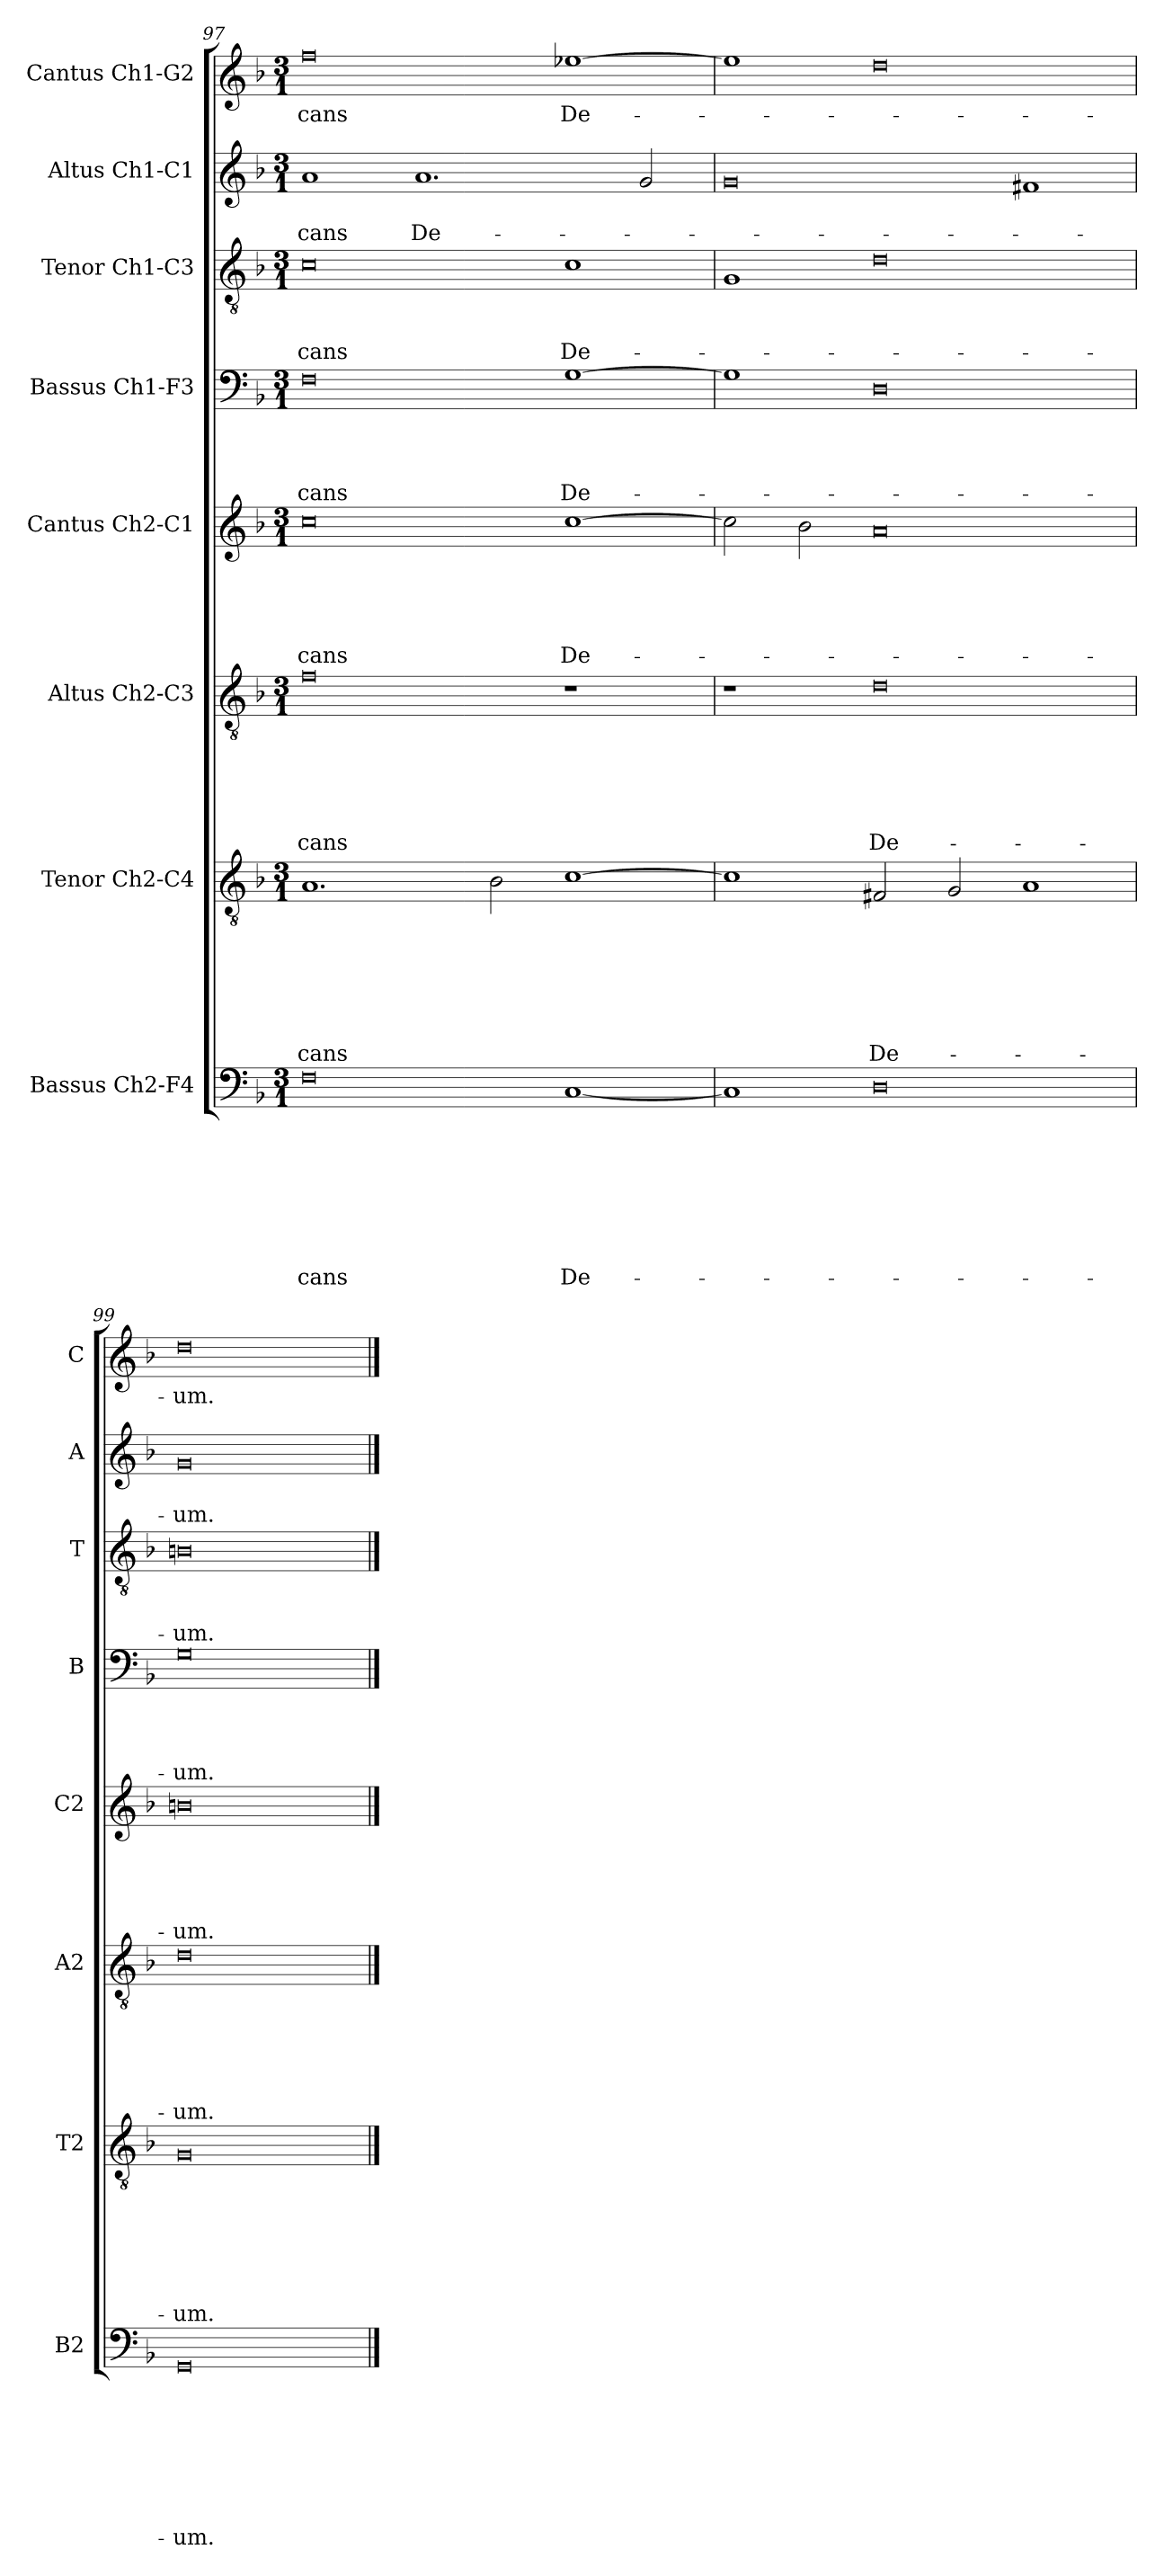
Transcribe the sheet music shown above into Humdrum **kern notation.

**kern	**text	**text	**text	**text	**text	**text	**text	**text	**kern	**text	**text	**text	**text	**text	**text	**text	**kern	**text	**text	**text	**text	**text	**text	**kern	**text	**text	**text	**text	**text	**kern	**text	**text	**text	**text	**kern	**text	**text	**text	**kern	**text	**text	**kern	**text
*part8	*part8	*part8	*part8	*part8	*part8	*part8	*part8	*part8	*part7	*part7	*part7	*part7	*part7	*part7	*part7	*part7	*part6	*part6	*part6	*part6	*part6	*part6	*part6	*part5	*part5	*part5	*part5	*part5	*part5	*part4	*part4	*part4	*part4	*part4	*part3	*part3	*part3	*part3	*part2	*part2	*part2	*part1	*part1
*staff8	*staff8	*staff8	*staff8	*staff8	*staff8	*staff8	*staff8	*staff8	*staff7	*staff7	*staff7	*staff7	*staff7	*staff7	*staff7	*staff7	*staff6	*staff6	*staff6	*staff6	*staff6	*staff6	*staff6	*staff5	*staff5	*staff5	*staff5	*staff5	*staff5	*staff4	*staff4	*staff4	*staff4	*staff4	*staff3	*staff3	*staff3	*staff3	*staff2	*staff2	*staff2	*staff1	*staff1
*I"Bassus Ch2-F4	*	*	*	*	*	*	*	*	*I"Tenor Ch2-C4	*	*	*	*	*	*	*	*I"Altus Ch2-C3	*	*	*	*	*	*	*I"Cantus Ch2-C1	*	*	*	*	*	*I"Bassus Ch1-F3	*	*	*	*	*I"Tenor Ch1-C3	*	*	*	*I"Altus Ch1-C1	*	*	*I"Cantus Ch1-G2	*
*I'B2	*	*	*	*	*	*	*	*	*I'T2	*	*	*	*	*	*	*	*I'A2	*	*	*	*	*	*	*I'C2	*	*	*	*	*	*I'B	*	*	*	*	*I'T	*	*	*	*I'A	*	*	*I'C	*
*clefF4	*	*	*	*	*	*	*	*	*clefGv2	*	*	*	*	*	*	*	*clefGv2	*	*	*	*	*	*	*clefG2	*	*	*	*	*	*clefF4	*	*	*	*	*clefGv2	*	*	*	*clefG2	*	*	*clefG2	*
*k[b-]	*	*	*	*	*	*	*	*	*k[b-]	*	*	*	*	*	*	*	*k[b-]	*	*	*	*	*	*	*k[b-]	*	*	*	*	*	*k[b-]	*	*	*	*	*k[b-]	*	*	*	*k[b-]	*	*	*k[b-]	*
*F:	*	*	*	*	*	*	*	*	*F:	*	*	*	*	*	*	*	*F:	*	*	*	*	*	*	*F:	*	*	*	*	*	*F:	*	*	*	*	*F:	*	*	*	*F:	*	*	*F:	*
*M3/1	*	*	*	*	*	*	*	*	*M3/1	*	*	*	*	*	*	*	*M3/1	*	*	*	*	*	*	*M3/1	*	*	*	*	*	*M3/1	*	*	*	*	*M3/1	*	*	*	*M3/1	*	*	*M3/1	*
=97	=97	=97	=97	=97	=97	=97	=97	=97	=97	=97	=97	=97	=97	=97	=97	=97	=97	=97	=97	=97	=97	=97	=97	=97	=97	=97	=97	=97	=97	=97	=97	=97	=97	=97	=97	=97	=97	=97	=97	=97	=97	=97	=97
!	!	!	!	!	!	!	!	!LO:LY:b	!	!	!	!	!	!	!	!LO:LY:b	!	!	!	!	!	!	!LO:LY:b	!	!	!	!	!	!LO:LY:b	!	!	!	!	!LO:LY:b	!	!	!	!LO:LY:b	!	!	!LO:LY:b	!	!LO:LY:b
0F	.	.	.	.	.	.	.	-cans	1.A	.	.	.	.	.	.	-cans	0f	.	.	.	.	.	-cans	0cc	.	.	.	.	-cans	0F	.	.	.	-cans	0c	.	.	-cans	1a	.	-cans	0ff	-cans
!	!	!	!	!	!	!	!	!	!	!	!	!	!	!	!	!	!	!	!	!	!	!	!	!	!	!	!	!	!	!	!	!	!	!	!	!	!	!	!	!	!LO:LY:b	!	!
.	.	.	.	.	.	.	.	.	.	.	.	.	.	.	.	.	.	.	.	.	.	.	.	.	.	.	.	.	.	.	.	.	.	.	.	.	.	.	1.a	.	De-	.	.
.	.	.	.	.	.	.	.	.	2B-\	.	.	.	.	.	.	.	.	.	.	.	.	.	.	.	.	.	.	.	.	.	.	.	.	.	.	.	.	.	.	.	.	.	.
!	!	!	!	!	!	!	!	!LO:LY:b	!	!	!	!	!	!	!	!	!	!	!	!	!	!	!	!	!	!	!	!	!LO:LY:b	!	!	!	!	!LO:LY:b	!	!	!	!LO:LY:b	!	!	!	!	!LO:LY:b
[1C	.	.	.	.	.	.	.	De-	[1c	.	.	.	.	.	.	.	1r	.	.	.	.	.	.	[1cc	.	.	.	.	De-	[1G	.	.	.	De-	1c	.	.	De-	.	.	.	[1ee-X	De-
.	.	.	.	.	.	.	.	.	.	.	.	.	.	.	.	.	.	.	.	.	.	.	.	.	.	.	.	.	.	.	.	.	.	.	.	.	.	.	2g/	.	.	.	.
=98	=98	=98	=98	=98	=98	=98	=98	=98	=98	=98	=98	=98	=98	=98	=98	=98	=98	=98	=98	=98	=98	=98	=98	=98	=98	=98	=98	=98	=98	=98	=98	=98	=98	=98	=98	=98	=98	=98	=98	=98	=98	=98	=98
1C]	.	.	.	.	.	.	.	.	1c]	.	.	.	.	.	.	.	1r	.	.	.	.	.	.	2cc\]	.	.	.	.	.	1G]	.	.	.	.	1G	.	.	.	0g	.	.	1ee-]	.
.	.	.	.	.	.	.	.	.	.	.	.	.	.	.	.	.	.	.	.	.	.	.	.	2b-\	.	.	.	.	.	.	.	.	.	.	.	.	.	.	.	.	.	.	.
!	!	!	!	!	!	!	!	!	!	!	!	!	!	!	!	!LO:LY:b	!	!	!	!	!	!	!LO:LY:b	!	!	!	!	!	!	!	!	!	!	!	!	!	!	!	!	!	!	!	!
0D	.	.	.	.	.	.	.	.	2F#X/	.	.	.	.	.	.	De-	0d	.	.	.	.	.	De-	0a	.	.	.	.	.	0D	.	.	.	.	0d	.	.	.	.	.	.	0dd	.
.	.	.	.	.	.	.	.	.	2G/	.	.	.	.	.	.	.	.	.	.	.	.	.	.	.	.	.	.	.	.	.	.	.	.	.	.	.	.	.	.	.	.	.	.
.	.	.	.	.	.	.	.	.	1A	.	.	.	.	.	.	.	.	.	.	.	.	.	.	.	.	.	.	.	.	.	.	.	.	.	.	.	.	.	1f#X	.	.	.	.
=99	=99	=99	=99	=99	=99	=99	=99	=99	=99	=99	=99	=99	=99	=99	=99	=99	=99	=99	=99	=99	=99	=99	=99	=99	=99	=99	=99	=99	=99	=99	=99	=99	=99	=99	=99	=99	=99	=99	=99	=99	=99	=99	=99
!	!	!	!	!	!	!	!	!LO:LY:b	!	!	!	!	!	!	!	!LO:LY:b	!	!	!	!	!	!	!LO:LY:b	!	!	!	!	!	!LO:LY:b	!	!	!	!	!LO:LY:b	!	!	!	!LO:LY:b	!	!	!LO:LY:b	!	!LO:LY:b
0GG	.	.	.	.	.	.	.	-um.	0G	.	.	.	.	.	.	-um.	0d	.	.	.	.	.	-um.	0bn	.	.	.	.	-um.	0G	.	.	.	-um.	0Bn	.	.	-um.	0g	.	-um.	0dd	-um.
==	==	==	==	==	==	==	==	==	==	==	==	==	==	==	==	==	==	==	==	==	==	==	==	==	==	==	==	==	==	==	==	==	==	==	==	==	==	==	==	==	==	==	==
*-	*-	*-	*-	*-	*-	*-	*-	*-	*-	*-	*-	*-	*-	*-	*-	*-	*-	*-	*-	*-	*-	*-	*-	*-	*-	*-	*-	*-	*-	*-	*-	*-	*-	*-	*-	*-	*-	*-	*-	*-	*-	*-	*-
